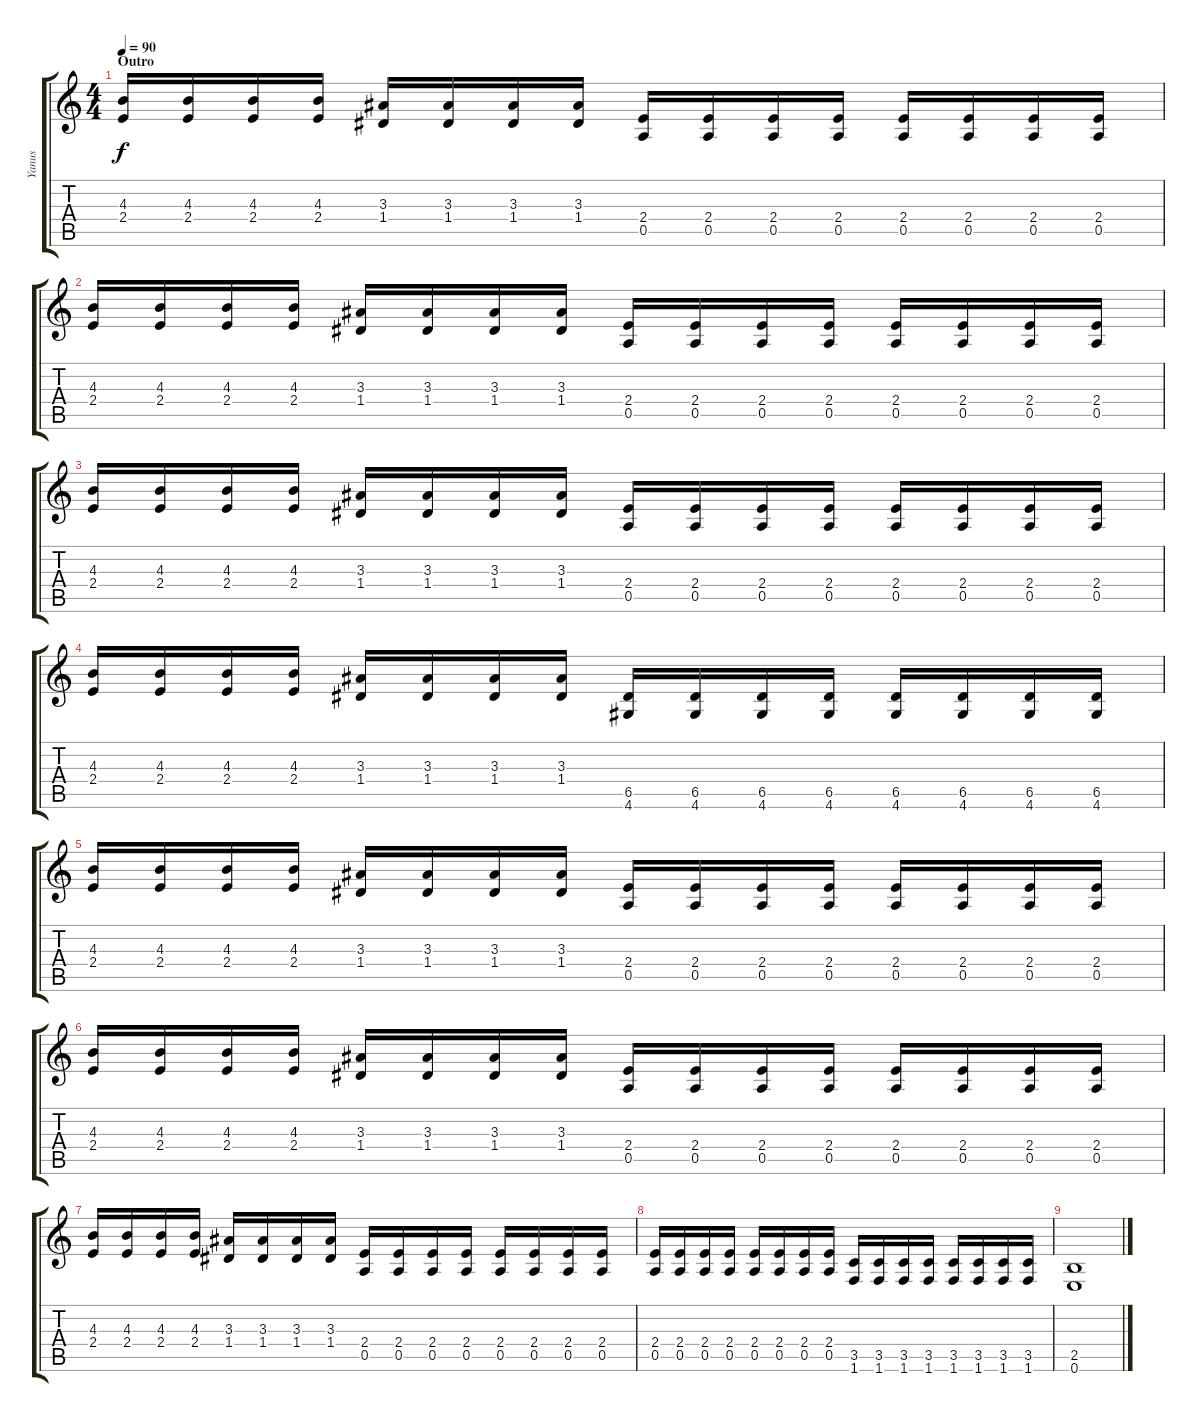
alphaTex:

\track ("Yanus" "Yanus") {instrument overdrivenguitar}
\staff {score tabs}
\tuning (E4 B3 G3 D3 A2 E2) {hide}
\ts (4 4)
\section ("" "Outro")
\tempo 90
\clef g2
\ks c
(4.3 2.4).16{dy f volume 13} (4.3 2.4).16 (4.3 2.4).16 (4.3 2.4).16 (3.3 1.4).16 (3.3 1.4).16 (3.3 1.4).16 (3.3 1.4).16 (2.4 0.5).16 (2.4 0.5).16 (2.4 0.5).16 (2.4 0.5).16 (2.4 0.5).16 (2.4 0.5).16 (2.4 0.5).16 (2.4 0.5).16 |
(4.3 2.4).16 (4.3 2.4).16 (4.3 2.4).16 (4.3 2.4).16 (3.3 1.4).16 (3.3 1.4).16 (3.3 1.4).16 (3.3 1.4).16 (2.4 0.5).16 (2.4 0.5).16 (2.4 0.5).16 (2.4 0.5).16 (2.4 0.5).16 (2.4 0.5).16 (2.4 0.5).16 (2.4 0.5).16 |
(4.3 2.4).16 (4.3 2.4).16 (4.3 2.4).16 (4.3 2.4).16 (3.3 1.4).16 (3.3 1.4).16 (3.3 1.4).16 (3.3 1.4).16 (2.4 0.5).16 (2.4 0.5).16 (2.4 0.5).16 (2.4 0.5).16 (2.4 0.5).16 (2.4 0.5).16 (2.4 0.5).16 (2.4 0.5).16 |
(4.3 2.4).16 (4.3 2.4).16 (4.3 2.4).16 (4.3 2.4).16 (3.3 1.4).16 (3.3 1.4).16 (3.3 1.4).16 (3.3 1.4).16 (6.5 4.6).16 (6.5 4.6).16 (6.5 4.6).16 (6.5 4.6).16 (6.5 4.6).16 (6.5 4.6).16 (6.5 4.6).16 (6.5 4.6).16 |
(4.3 2.4).16{volume 13} (4.3 2.4).16 (4.3 2.4).16 (4.3 2.4).16 (3.3 1.4).16 (3.3 1.4).16 (3.3 1.4).16 (3.3 1.4).16 (2.4 0.5).16 (2.4 0.5).16 (2.4 0.5).16 (2.4 0.5).16 (2.4 0.5).16 (2.4 0.5).16 (2.4 0.5).16 (2.4 0.5).16 |
(4.3 2.4).16 (4.3 2.4).16 (4.3 2.4).16 (4.3 2.4).16 (3.3 1.4).16 (3.3 1.4).16 (3.3 1.4).16 (3.3 1.4).16 (2.4 0.5).16 (2.4 0.5).16 (2.4 0.5).16 (2.4 0.5).16 (2.4 0.5).16 (2.4 0.5).16 (2.4 0.5).16 (2.4 0.5).16 |
(4.3 2.4).16 (4.3 2.4).16 (4.3 2.4).16 (4.3 2.4).16 (3.3 1.4).16 (3.3 1.4).16 (3.3 1.4).16 (3.3 1.4).16 (2.4 0.5).16 (2.4 0.5).16 (2.4 0.5).16 (2.4 0.5).16 (2.4 0.5).16 (2.4 0.5).16 (2.4 0.5).16 (2.4 0.5).16 |
(2.4 0.5).16 (2.4 0.5).16 (2.4 0.5).16 (2.4 0.5).16 (2.4 0.5).16 (2.4 0.5).16 (2.4 0.5).16 (2.4 0.5).16 (3.5 1.6).16 (3.5 1.6).16 (3.5 1.6).16 (3.5 1.6).16 (3.5 1.6).16 (3.5 1.6).16 (3.5 1.6).16 (3.5 1.6).16 |
(2.5 0.6).1
